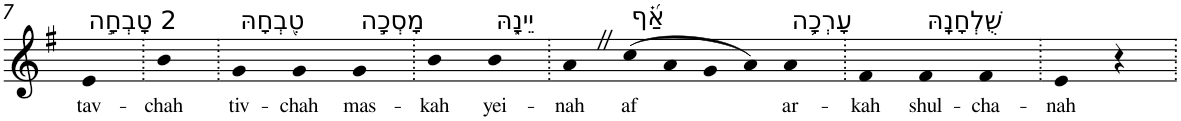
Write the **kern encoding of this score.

**kern	**text
*part1	*part1
*staff1	*staff1
*I"Piano	*
*I'Pno	*
!!LO:PB:g=z
*clefG2	*
*k[f#]	*
*G:	*
=7	=7
!LO:TX:a:t=2 טָבְחָ֣ה	!
!	!LO:LY:b
4e	tav-
=8.	=8.
!	!LO:LY:b
4b	-chah
=9.	=9.
!LO:TX:a:t=טִ֭בְחָהּ	!
!	!LO:LY:b
4g	tiv-
!	!LO:LY:b
4g	-chah
!LO:TX:a:t=מָסְכָ֣ה	!
!	!LO:LY:b
4g	mas-
=10.	=10.
!	!LO:LY:b
4b	-kah
!LO:TX:a:t=יֵינָ֑הּ	!
!	!LO:LY:b
4b	yei-
=11.	=11.
!	!LO:LY:b
4aZ	-nah
!LO:TX:a:t=אַ֝֗ף	!
!	!LO:LY:b
(>8cc	af
8a	.
8g	.
8a)	.
!LO:TX:a:t=עָרְכָ֥ה	!
!	!LO:LY:b
4a	ar-
=12.	=12.
!	!LO:LY:b
4f#	-kah
!LO:TX:a:t=שֻׁלְחָנָֽהּ	!
!	!LO:LY:b
4f#	shul-
!	!LO:LY:b
4f#	-cha-
=13.	=13.
!	!LO:LY:b
4e	-nah
4r	.
=.	=.
*-	*-
